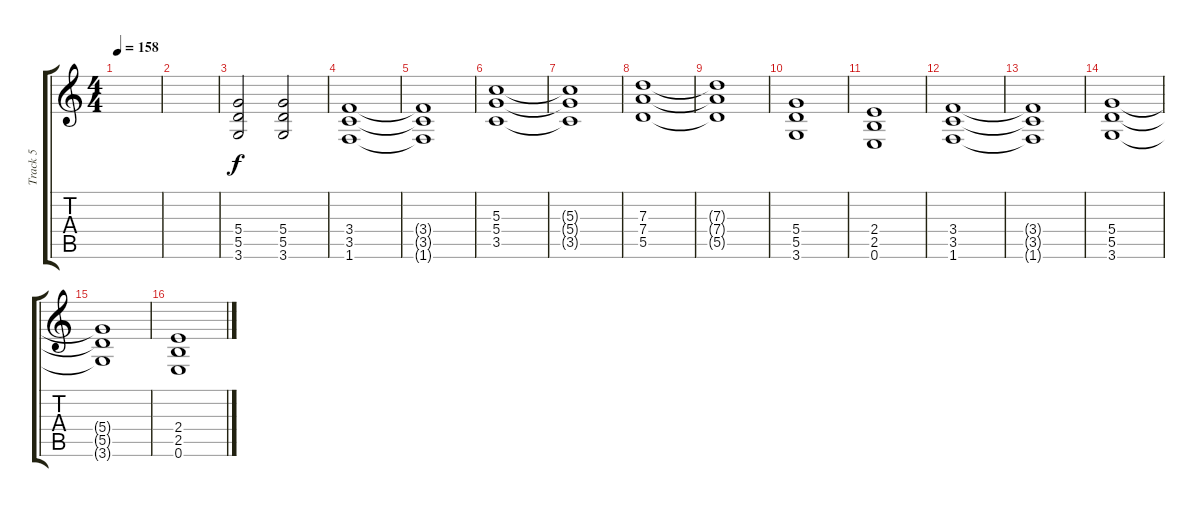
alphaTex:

\track ("Track 5" "Track 5") {instrument overdrivenguitar}
\staff {score tabs}
\tuning (E4 B3 G3 D3 A2 E2) {hide}
\ts (4 4)
\tempo 158
\clef g2
\ks c
|
|
(5.4 5.5 3.6).2 (5.4 5.5 3.6).2 |
(3.4 3.5 1.6).1 |
(3.4{t} 3.5{t} 1.6{t}).1 |
(5.3 5.4 3.5).1 |
(5.3{t} 5.4{t} 3.5{t}).1 |
(7.3 7.4 5.5).1 |
(7.3{t} 7.4{t} 5.5{t}).1 |
(5.4 5.5 3.6).1 |
(2.4 2.5 0.6).1 |
(3.4 3.5 1.6).1 |
(3.4{t} 3.5{t} 1.6{t}).1 |
(5.4 5.5 3.6).1 |
(5.4{t} 5.5{t} 3.6{t}).1 |
(2.4 2.5 0.6).1
